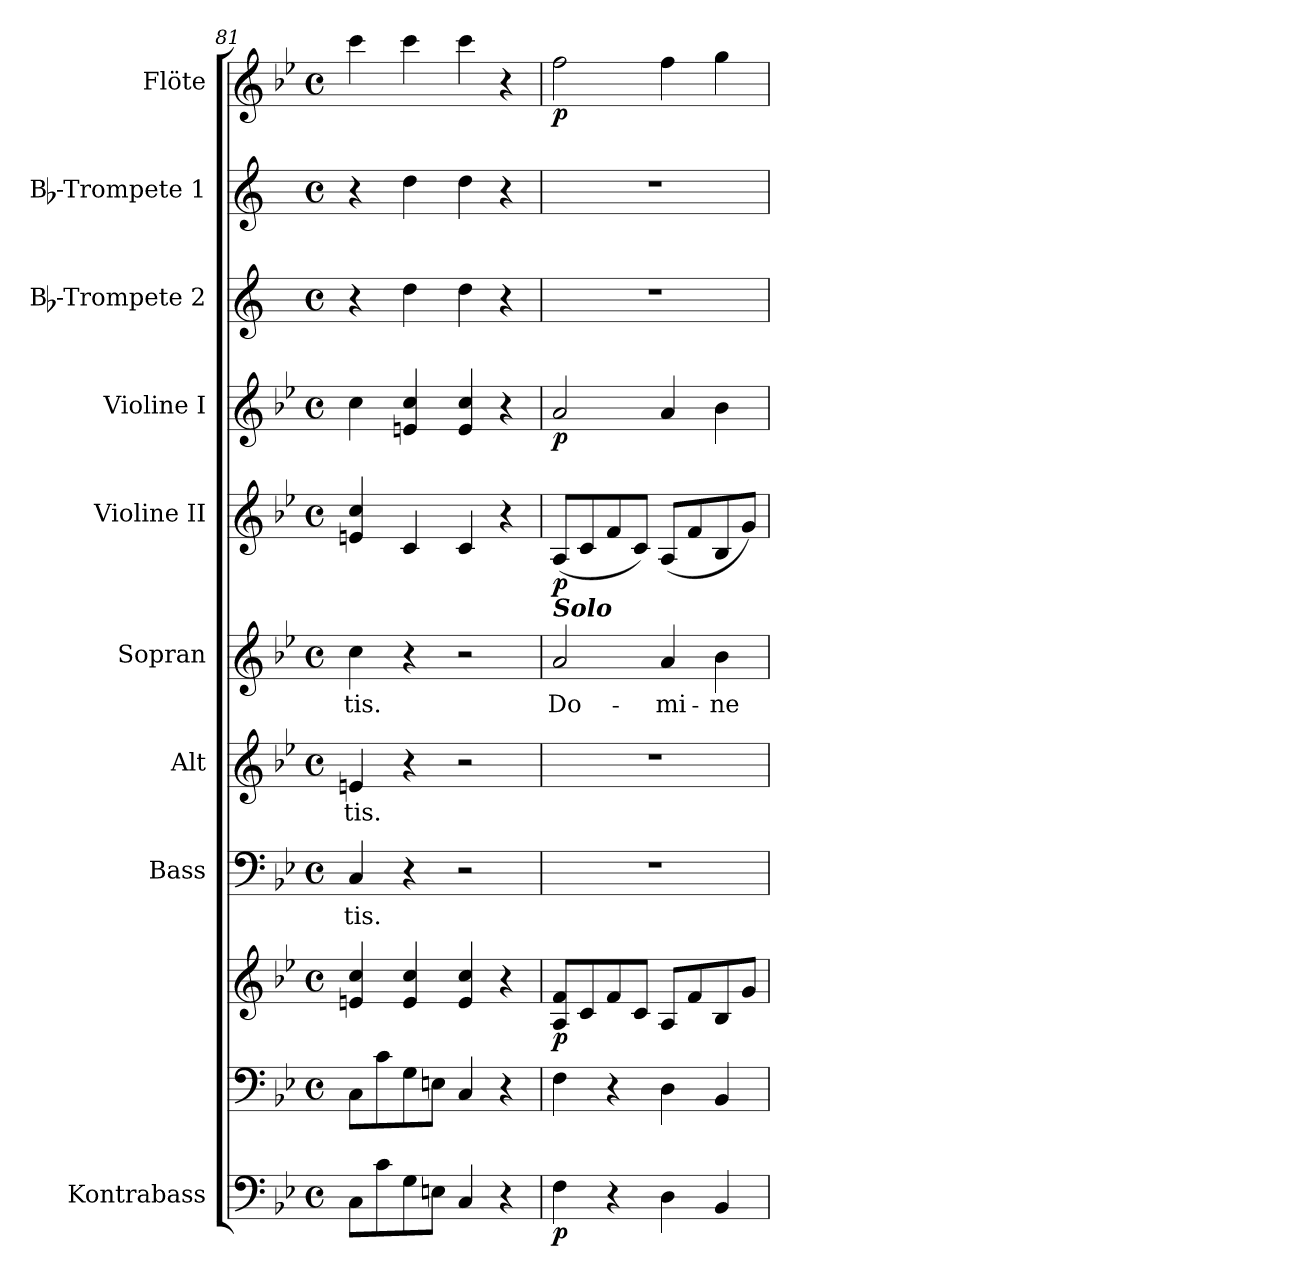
**kern	**dynam	**kern	**kern	**dynam	**kern	**text	**kern	**text	**kern	**text	**kern	**dynam	**kern	**dynam	**kern	**kern	**kern	**dynam
*part10	*part10	*part9	*part9	*part9	*part8	*part8	*part7	*part7	*part6	*part6	*part5	*part5	*part4	*part4	*part3	*part2	*part1	*part1
*staff11	*staff11	*staff10	*staff9	*staff9/10	*staff8	*staff8	*staff7	*staff7	*staff6	*staff6	*staff5	*staff5	*staff4	*staff4	*staff3	*staff2	*staff1	*staff1
*I"Kontrabass	*	*	*	*	*I"Bass	*	*I"Alt	*	*I"Sopran	*	*I"Violine II	*	*I"Violine I	*	*I"Bb-Trompete 2	*I"Bb-Trompete 1	*I"Flöte	*
*I'Kb.	*	*	*	*	*I'B.	*	*I'A.	*	*I'S.	*	*I'Vl. II	*	*I'Vl. I	*	*I'Bb Trp. 2	*I'Bb Trp. 1	*I'Fl.	*
*clefF4	*	*clefF4	*clefG2	*	*clefF4	*	*clefG2	*	*clefG2	*	*clefG2	*	*clefG2	*	*clefG2	*clefG2	*clefG2	*
*ITrd7c12	*	*	*	*	*	*	*	*	*	*	*	*	*	*	*ITrd1c2	*ITrd1c2	*	*
*k[b-e-]	*	*k[b-e-]	*k[b-e-]	*	*k[b-e-]	*	*k[b-e-]	*	*k[b-e-]	*	*k[b-e-]	*	*k[b-e-]	*	*k[b-e-]	*k[b-e-]	*k[b-e-]	*
*B-:	*	*B-:	*B-:	*	*B-:	*	*B-:	*	*B-:	*	*B-:	*	*B-:	*	*B-:	*B-:	*B-:	*
*M4/4	*	*M4/4	*M4/4	*	*M4/4	*	*M4/4	*	*M4/4	*	*M4/4	*	*M4/4	*	*M4/4	*M4/4	*M4/4	*
*met(c)	*	*met(c)	*met(c)	*	*met(c)	*	*met(c)	*	*met(c)	*	*met(c)	*	*met(c)	*	*met(c)	*met(c)	*met(c)	*
=81	=81	=81	=81	=81	=81	=81	=81	=81	=81	=81	=81	=81	=81	=81	=81	=81	=81	=81
!	!	!	!	!	!	!LO:LY:b	!	!LO:LY:b	!	!LO:LY:b	!	!	!	!	!	!	!	!
8CC\L	.	8C\L	4en/ 4cc/	.	4C/	-tis.	4en/	-tis.	4cc\	-tis.	4en/ 4cc/	.	4cc\	.	4r	4r	4ccc\	.
8C\	.	8c\	.	.	.	.	.	.	.	.	.	.	.	.	.	.	.	.
8GG\	.	8G\	4e/ 4cc/	.	4r	.	4r	.	4r	.	4c/	.	4en/ 4cc/	.	4cc\	4cc\	4ccc\	.
8EEn\J	.	8En\J	.	.	.	.	.	.	.	.	.	.	.	.	.	.	.	.
4CC/	.	4C/	4e/ 4cc/	.	2r	.	2r	.	2r	.	4c/	.	4e/ 4cc/	.	4cc\	4cc\	4ccc\	.
4r	.	4r	4r	.	.	.	.	.	.	.	4r	.	4r	.	4r	4r	4r	.
=82	=82	=82	=82	=82	=82	=82	=82	=82	=82	=82	=82	=82	=82	=82	=82	=82	=82	=82
!	!	!	!	!	!	!	!	!	!LO:TX:a:Bi:t=Solo	!	!	!	!	!	!	!	!	!
!	!LO:DY:b	!	!	!LO:DY:b	!	!	!	!	!	!LO:LY:b	!	!LO:DY:b	!	!LO:DY:b	!	!	!	!LO:DY:b
4FF\	p	4F\	8A/ 8f/L	p	1r	.	1r	.	2a/	Do-	(<8A/L	p	2a/	p	1r	1r	2ff\	p
.	.	.	8c/	.	.	.	.	.	.	.	8c/	.	.	.	.	.	.	.
4r	.	4r	8f/	.	.	.	.	.	.	.	8f/	.	.	.	.	.	.	.
.	.	.	8c/J	.	.	.	.	.	.	.	8c/J)	.	.	.	.	.	.	.
!	!	!	!	!	!	!	!	!	!	!LO:LY:b	!	!	!	!	!	!	!	!
4DD\	.	4D\	8A/L	.	.	.	.	.	4a/	-mi-	(<8A/L	.	4a/	.	.	.	4ff\	.
.	.	.	8f/	.	.	.	.	.	.	.	8f/	.	.	.	.	.	.	.
!	!	!	!	!	!	!	!	!	!	!LO:LY:b	!	!	!	!	!	!	!	!
4BBB-/	.	4BB-/	8B-/	.	.	.	.	.	4b-\	-ne	8B-/	.	4b-\	.	.	.	4gg\	.
.	.	.	8g/J	.	.	.	.	.	.	.	8g/J)	.	.	.	.	.	.	.
=	=	=	=	=	=	=	=	=	=	=	=	=	=	=	=	=	=	=
*-	*-	*-	*-	*-	*-	*-	*-	*-	*-	*-	*-	*-	*-	*-	*-	*-	*-	*-
